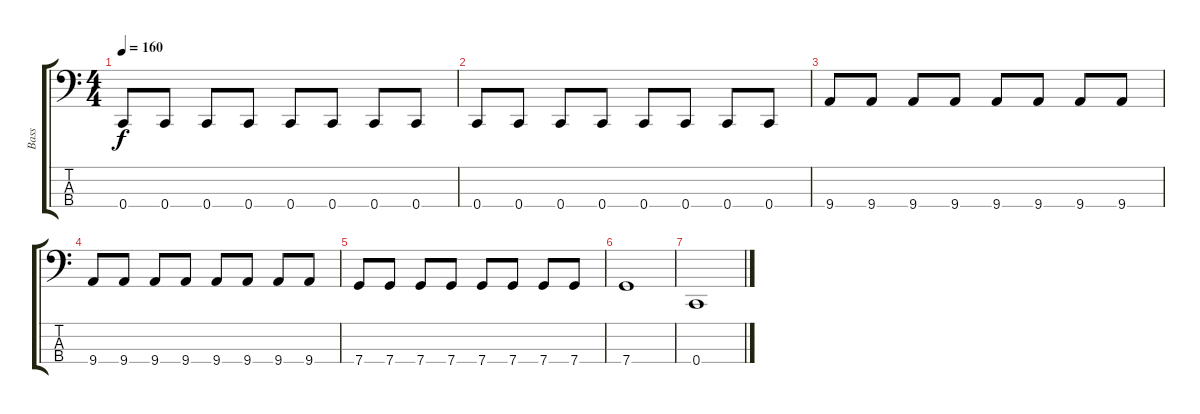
\track ("Bass" "Bass") {instrument electricbassfinger}
\staff {score tabs}
\tuning (F2 C2 G1 C1) {hide}
\ts (4 4)
\tempo 160
\clef f4
\ks c
0.4.8{dy f} 0.4.8 0.4.8 0.4.8 0.4.8 0.4.8 0.4.8 0.4.8 |
0.4.8 0.4.8 0.4.8 0.4.8 0.4.8 0.4.8 0.4.8 0.4.8 |
9.4.8 9.4.8 9.4.8 9.4.8 9.4.8 9.4.8 9.4.8 9.4.8 |
9.4.8 9.4.8 9.4.8 9.4.8 9.4.8 9.4.8 9.4.8 9.4.8 |
7.4.8 7.4.8 7.4.8 7.4.8 7.4.8 7.4.8 7.4.8 7.4.8 |
7.4.1 |
0.4.1
